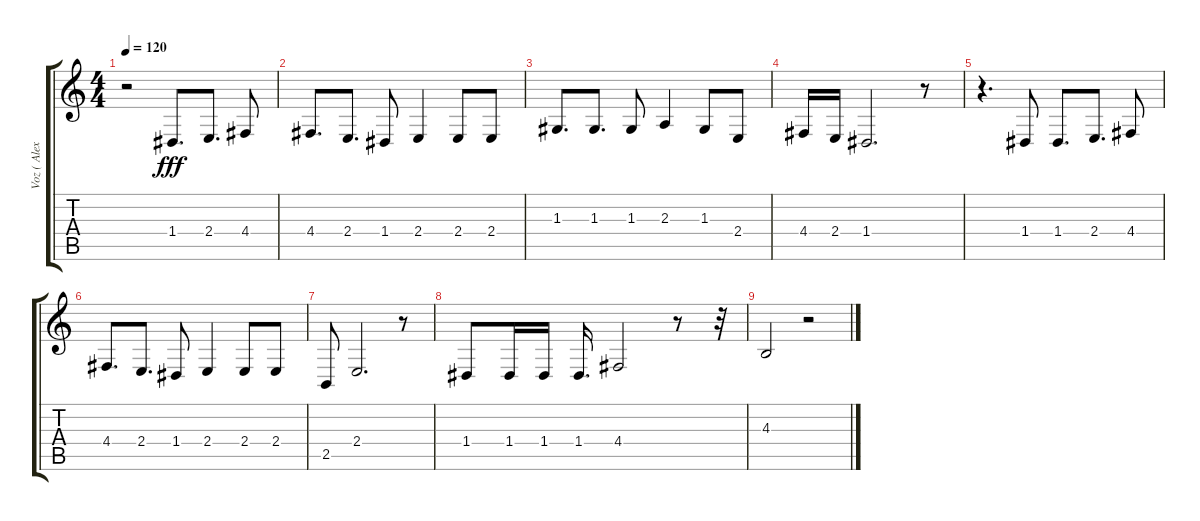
\track ("Voz ( Alexis Korfiatis )" "Voz ( Alex") {instrument tenorsax}
\staff {score tabs}
\tuning (E4 B3 G3 D3 A2 E2) {hide}
\ts (4 4)
\tempo 120
\clef g2
\ks c
r.2{dy fff} 1.4.8{d} 2.4.8{d} 4.4.8 |
4.4.8{d} 2.4.8{d} 1.4.8 2.4.4 2.4.8 2.4.8 |
1.3.8{d} 1.3.8{d} 1.3.8 2.3.4 1.3.8 2.4.8 |
4.4.16 2.4.16 1.4.2{d} r.8 |
r.4{d} 1.4.8 1.4.8{d} 2.4.8{d} 4.4.8 |
4.4.8{d} 2.4.8{d} 1.4.8 2.4.4 2.4.8 2.4.8 |
2.5.8 2.4.2{d} r.8 |
1.4.8 1.4.16 1.4.16 1.4.16{d} 4.4.2 r.8 r.32 |
4.3.2 r.2
